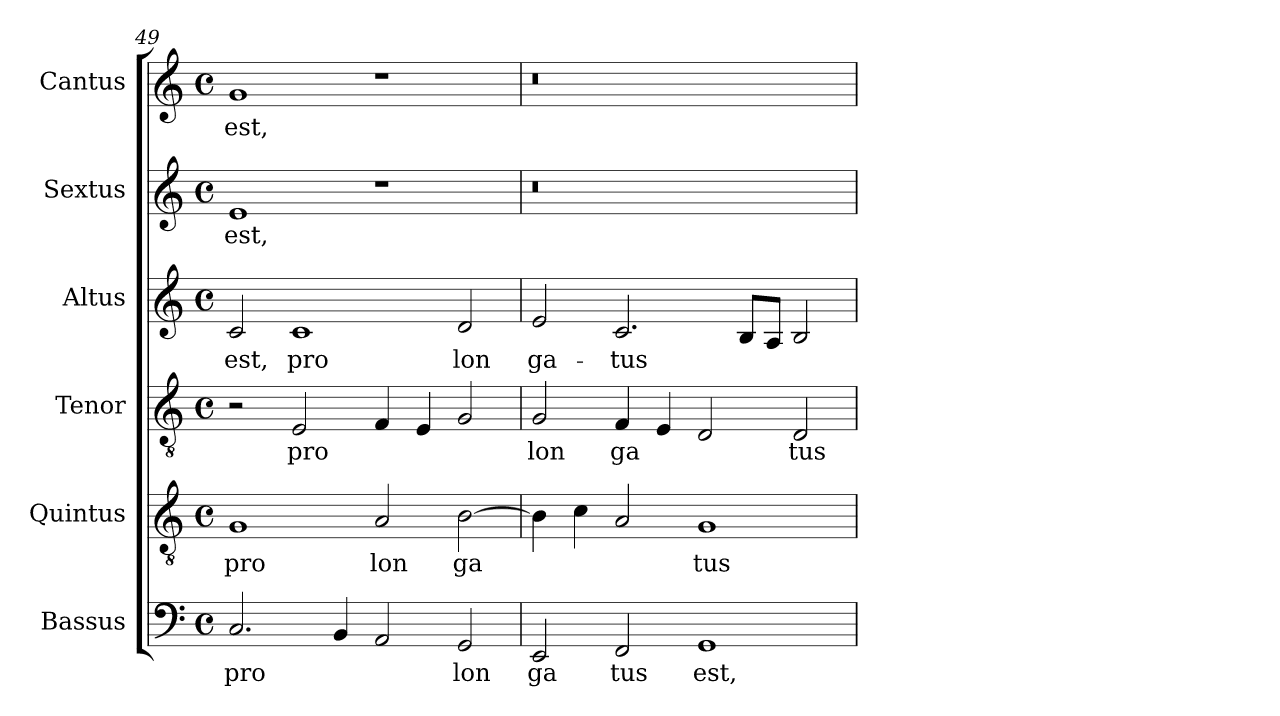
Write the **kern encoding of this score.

**kern	**text	**kern	**text	**kern	**text	**kern	**text	**kern	**text	**kern	**text
*part6	*part6	*part5	*part5	*part4	*part4	*part3	*part3	*part2	*part2	*part1	*part1
*staff6	*staff6	*staff5	*staff5	*staff4	*staff4	*staff3	*staff3	*staff2	*staff2	*staff1	*staff1
*I"Bassus	*	*I"Quintus	*	*I"Tenor	*	*I"Altus	*	*I"Sextus	*	*I"Cantus	*
*clefF4	*	*clefGv2	*	*clefGv2	*	*clefG2	*	*clefG2	*	*clefG2	*
*M4/4	*	*M4/4	*	*M4/4	*	*M4/4	*	*M4/4	*	*M4/4	*
*met(c)	*	*met(c)	*	*met(c)	*	*met(c)	*	*met(c)	*	*met(c)	*
=49	=49	=49	=49	=49	=49	=49	=49	=49	=49	=49	=49
!	!LO:LY:b	!	!LO:LY:b:cj	!	!	!	!LO:LY:b:cj	!	!LO:LY:b:cj	!	!LO:LY:b:cj
2.C/	pro	1G	pro	2r	.	2c/	est,	1e	est,	1g	est,
!	!	!	!	!	!LO:LY:b	!	!LO:LY:b:cj	!	!	!	!
.	.	.	.	2E/	pro	1c	pro	.	.	.	.
4BB/	.	.	.	.	.	.	.	.	.	.	.
!	!	!	!LO:LY:b:cj	!	!	!	!	!	!	!	!
2AA/	.	2A/	lon	4F/	.	.	.	1r	.	1r	.
.	.	.	.	4E/	.	.	.	.	.	.	.
!	!LO:LY:b:cj	!	!LO:LY:b:cj	!	!	!	!LO:LY:b:cj	!	!	!	!
2GG/	lon	[>2B\	ga	2G/	.	2d/	lon	.	.	.	.
!!LO:LB:g=z
=50	=50	=50	=50	=50	=50	=50	=50	=50	=50	=50	=50
!	!LO:LY:b:cj	!	!	!	!LO:LY:b:cj	!	!LO:LY:b:cj	!	!	!	!
2EE/	ga	4B\]	.	2G/	lon	2e/	ga-	0r	.	0r	.
.	.	4c\	.	.	.	.	.	.	.	.	.
!	!LO:LY:b:cj	!	!	!	!LO:LY:b:cj	!	!LO:LY:b	!	!	!	!
2FF/	tus	2A/	.	4F/	ga	2.c/	-tus	.	.	.	.
.	.	.	.	4E/	.	.	.	.	.	.	.
!	!LO:LY:b:cj	!	!LO:LY:b:cj	!	!	!	!	!	!	!	!
1GG	est,	1G	tus	2D/	.	.	.	.	.	.	.
.	.	.	.	.	.	8B/L	.	.	.	.	.
.	.	.	.	.	.	8A/J	.	.	.	.	.
!	!	!	!	!	!LO:LY:b:cj	!	!	!	!	!	!
.	.	.	.	2D/	tus	2B/	.	.	.	.	.
=	=	=	=	=	=	=	=	=	=	=	=
*-	*-	*-	*-	*-	*-	*-	*-	*-	*-	*-	*-
